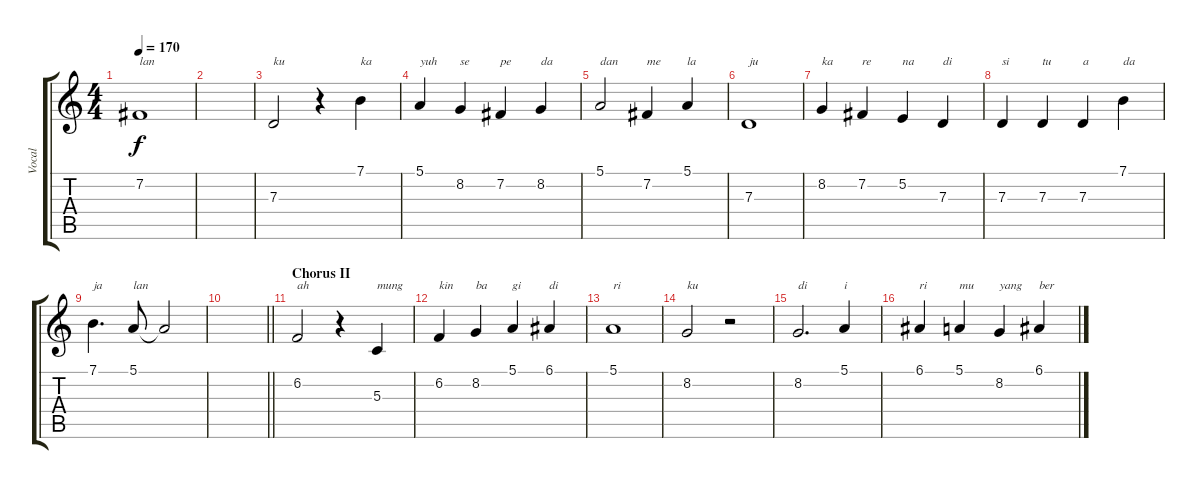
\track ("Vocal" "Vocal") {instrument synthbrass1}
\staff {score tabs}
\tuning (E4 B3 G3 D3 A2 E2) {hide}
\ts (4 4)
\tempo 170
\clef g2
\ks c
7.2.1{txt "lan" dy f} |
|
7.3.2{txt "ku"} r.4 7.1.4{txt "ka"} |
5.1.4{txt "yuh"} 8.2.4{txt "se"} 7.2.4{txt "pe"} 8.2.4{txt "da"} |
5.1.2{txt "dan"} 7.2.4{txt "me"} 5.1.4{txt "la"} |
7.3.1{txt "ju"} |
8.2.4{txt "ka"} 7.2.4{txt "re"} 5.2.4{txt "na"} 7.3.4{txt "di"} |
7.3.4{txt "si"} 7.3.4{txt "tu"} 7.3.4{txt "a"} 7.1.4{txt "da"} |
7.1.4{d txt "ja"} 5.1.8{txt "lan"} 5.1{t}.2 |
\barLineRight lightlight
|
\section ("" "Chorus II")
6.2.2{txt "ah"} r.4 5.3.4{txt "mung"} |
6.2.4{txt "kin"} 8.2.4{txt "ba"} 5.1.4{txt "gi"} 6.1.4{txt "di"} |
5.1.1{txt "ri"} |
8.2.2{txt "ku"} r.2 |
8.2.2{d txt "di"} 5.1.4{txt "i"} |
6.1.4{txt "ri"} 5.1.4{txt "mu"} 8.2.4{txt "yang"} 6.1.4{txt "ber"}
